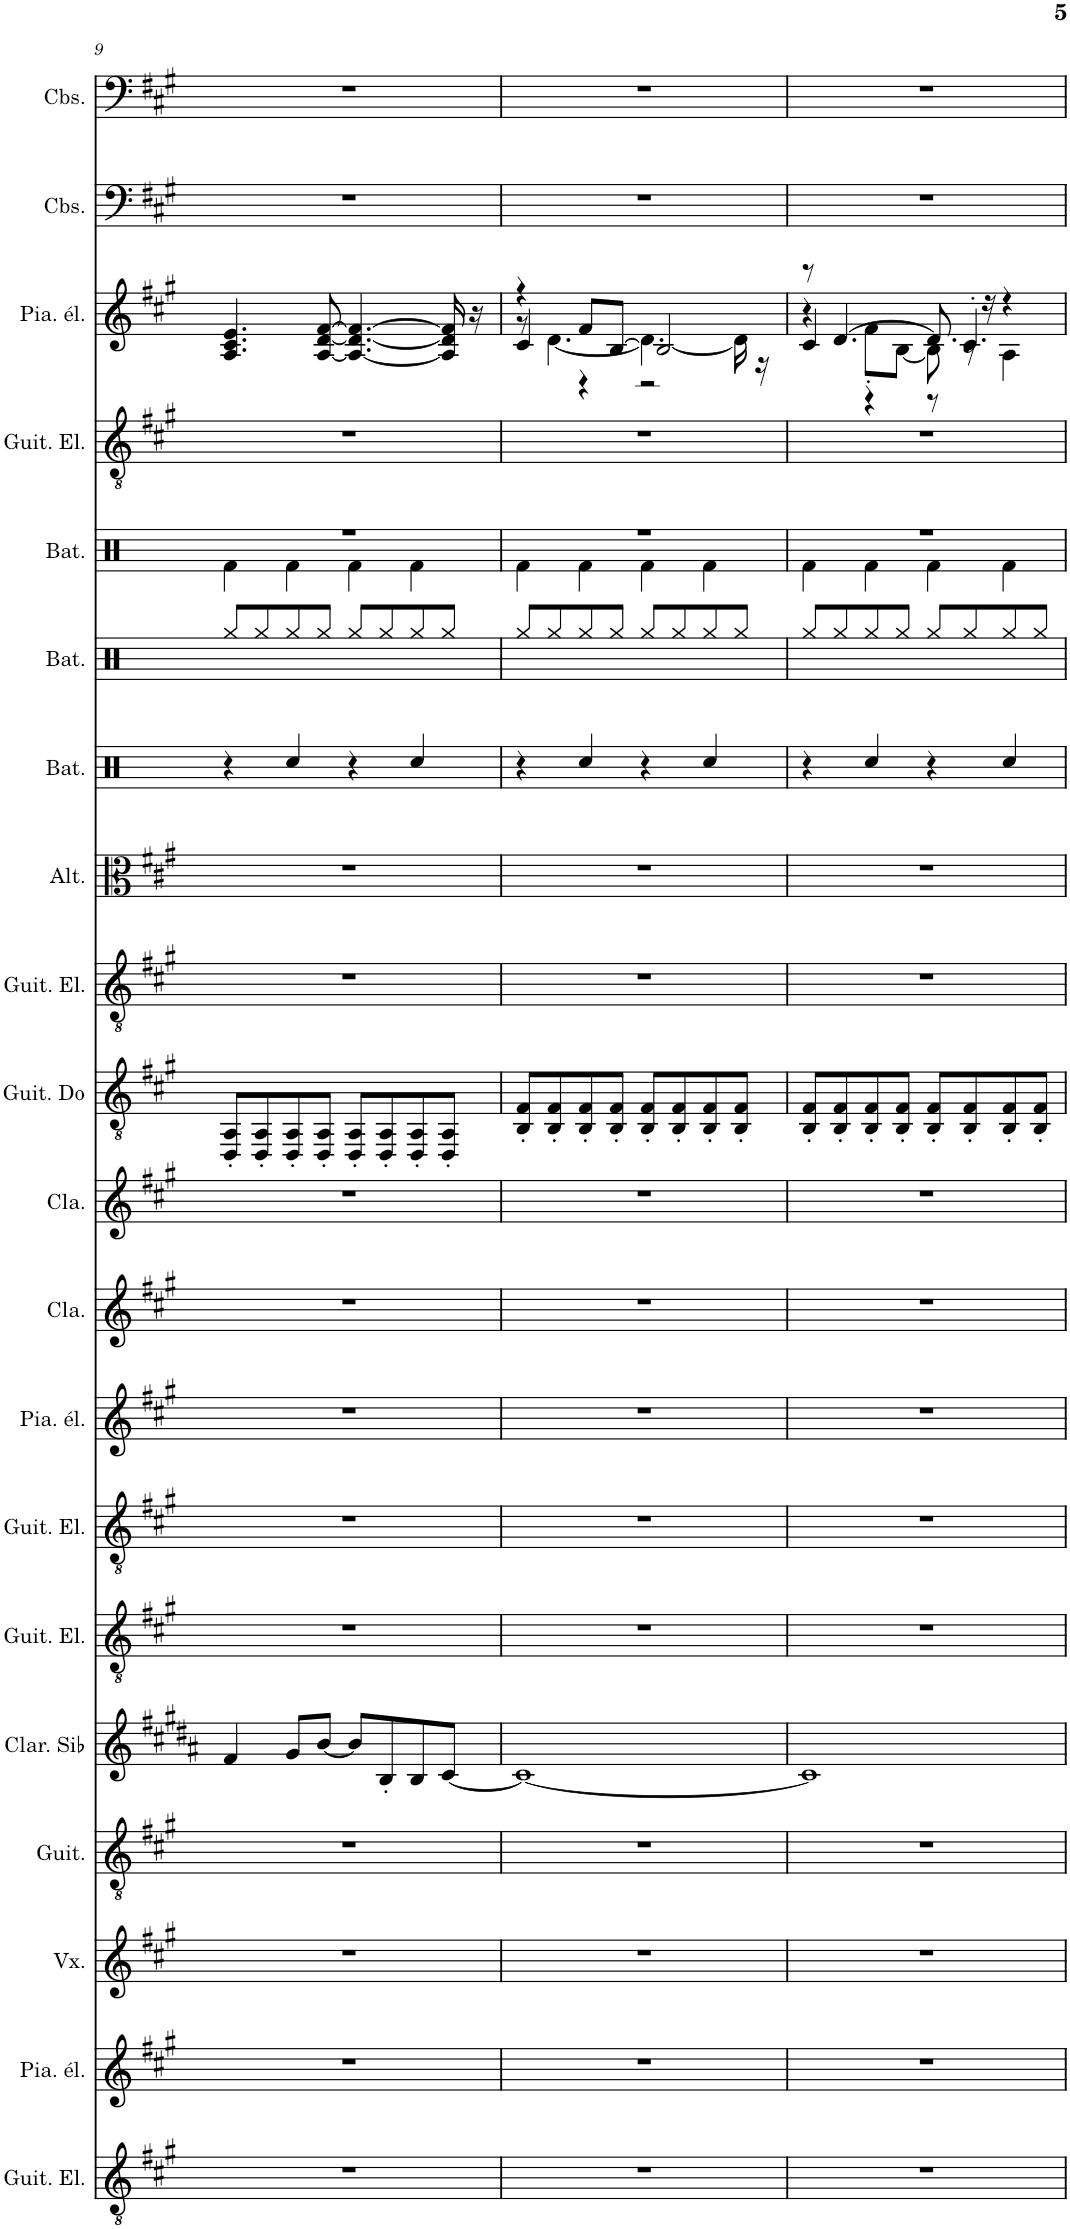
**kern	**kern	**kern	**kern	**kern	**kern	**kern	**kern	**kern	**kern	**kern	**kern	**kern	**kern	**kern	**kern	**kern	**kern	**kern	**kern
*part20	*part19	*part18	*part17	*part16	*part15	*part14	*part13	*part12	*part11	*part10	*part9	*part8	*part7	*part6	*part5	*part4	*part3	*part2	*part1
*staff20	*staff19	*staff18	*staff17	*staff16	*staff15	*staff14	*staff13	*staff12	*staff11	*staff10	*staff9	*staff8	*staff7	*staff6	*staff5	*staff4	*staff3	*staff2	*staff1
*I"Guitare électrique, Distortion Guitar	*I"Piano électrique, Electric Piano 2	*I"Voix, Voice Oohs	*I"Guitare acoustique, Acoustic Guitar (steel)	*I"Clarinette en Sib	*I"Guitare électrique, Distortion Guitar	*I"Guitare électrique, Guitar Harmonics	*I"Piano électrique, Electric Piano 2	*I"Clavecin, Harpsichord	*I"Clavecin, Harpsichord	*I"Guitare Contra, Electric Guitar (muted)	*I"Guitare électrique, Distortion Guitar	*I"Altos, String Ensemble 1	*I"Batterie	*I"Batterie	*I"Batterie	*I"Guitare électrique, Distortion Guitar	*I"Piano électrique, Electric Piano 2	*I"Contrebasses, String Ensemble 1	*I"Contrebasses, String Ensemble 1
*I'Guit. El.	*I'Pia. él.	*I'Vx.	*I'Guit.	*I'Clar. Sib	*I'Guit. El.	*I'Guit. El.	*I'Pia. él.	*I'Cla.	*I'Cla.	*	*I'Guit. El.	*I'Alt.	*I'Bat.	*I'Bat.	*I'Bat.	*I'Guit. El.	*I'Pia. él.	*I'Cbs.	*I'Cbs.
!!LO:PB:g=z
*clefGv2	*clefG2	*clefG2	*clefGv2	*clefG2	*clefGv2	*clefGv2	*clefG2	*clefG2	*clefG2	*clefGv2	*clefGv2	*clefC3	*clefX	*clefX	*clefX	*clefGv2	*clefF4	*clefF4	*clefF4
*	*	*	*	*Trd1c2	*	*	*	*	*	*	*	*	*	*	*	*	*	*Trd7c12	*Trd7c12
*k[f#c#g#]	*k[f#c#g#]	*k[f#c#g#]	*k[f#c#g#]	*k[f#c#g#d#a#]	*k[f#c#g#]	*k[f#c#g#]	*k[f#c#g#]	*k[f#c#g#]	*k[f#c#g#]	*k[f#c#g#]	*k[f#c#g#]	*k[f#c#g#]	*k[f#c#]	*k[f#c#]	*k[f#c#]	*k[f#c#g#]	*k[f#c#g#]	*k[f#c#g#]	*k[f#c#g#]
*M4/4	*M4/4	*M4/4	*M4/4	*M4/4	*M4/4	*M4/4	*M4/4	*M4/4	*M4/4	*M4/4	*M4/4	*M4/4	*M4/4	*M4/4	*M4/4	*M4/4	*M4/4	*M4/4	*M4/4
=9	=9	=9	=9	=9	=9	=9	=9	=9	=9	=9	=9	=9	=9	=9	=9	=9	=9	=9	=9
*	*	*	*	*	*	*	*	*	*	*	*	*	*	*	*^	*	*	*	*
1r	1r	1r	1r	4f#/	1r	1r	1r	1r	1r	8DD/' 8AA/'L	1r	1r	4r	8Rgg/L	1r	4Rf\	1r	4.A/ 4.c#/ 4.e/	1r	1r
.	.	.	.	.	.	.	.	.	.	8DD/' 8AA/'	.	.	.	8Rgg/	.	.	.	.	.	.
.	.	.	.	8g#/L	.	.	.	.	.	8DD/' 8AA/'	.	.	4Rcc/	8Rgg/	.	4Rf\	.	.	.	.
.	.	.	.	[8b/J	.	.	.	.	.	8DD/' 8AA/'J	.	.	.	8Rgg/J	.	.	.	[8A/ [8d/ [8f#/	.	.
.	.	.	.	8b/L]	.	.	.	.	.	8DD/' 8AA/'L	.	.	4r	8Rgg/L	.	4Rf\	.	4.A/_ 4.d/_ 4.f#/_	.	.
.	.	.	.	8B'/	.	.	.	.	.	8DD/' 8AA/'	.	.	.	8Rgg/	.	.	.	.	.	.
.	.	.	.	8B/	.	.	.	.	.	8DD/' 8AA/'	.	.	4Rcc/	8Rgg/	.	4Rf\	.	.	.	.
.	.	.	.	[8c#/J	.	.	.	.	.	8DD/' 8AA/'J	.	.	.	8Rgg/J	.	.	.	16A/] 16d/] 16f#/]	.	.
.	.	.	.	.	.	.	.	.	.	.	.	.	.	.	.	.	.	16r	.	.
=10	=10	=10	=10	=10	=10	=10	=10	=10	=10	=10	=10	=10	=10	=10	=10	=10	=10	=10	=10	=10
*	*	*	*	*	*	*	*	*	*	*	*	*	*	*	*	*	*	*^	*	*
*	*	*	*	*	*	*	*	*	*	*	*	*	*	*	*	*	*	*	*^	*	*
1r	1r	1r	1r	1c#_	1r	1r	1r	1r	1r	8BB/' 8F#/'L	1r	1r	4r	8Rgg/L	1r	4Rf\	1r	4r	8r	4c#/	1r	1r
.	.	.	.	.	.	.	.	.	.	8BB/' 8F#/'	.	.	.	8Rgg/	.	.	.	.	[4.d\	.	.	.
.	.	.	.	.	.	.	.	.	.	8BB/' 8F#/'	.	.	4Rcc/	8Rgg/	.	4Rf\	.	8f#/L	.	4r	.	.
.	.	.	.	.	.	.	.	.	.	8BB/' 8F#/'J	.	.	.	8Rgg/J	.	.	.	[8B/J	.	.	.	.
.	.	.	.	.	.	.	.	.	.	8BB/' 8F#/'L	.	.	4r	8Rgg/L	.	4Rf\	.	2B/]	4.d\_	2r	.	.
.	.	.	.	.	.	.	.	.	.	8BB/' 8F#/'	.	.	.	8Rgg/	.	.	.	.	.	.	.	.
.	.	.	.	.	.	.	.	.	.	8BB/' 8F#/'	.	.	4Rcc/	8Rgg/	.	4Rf\	.	.	.	.	.	.
.	.	.	.	.	.	.	.	.	.	8BB/' 8F#/'J	.	.	.	8Rgg/J	.	.	.	.	16d\]	.	.	.
.	.	.	.	.	.	.	.	.	.	.	.	.	.	.	.	.	.	.	16r	.	.	.
=11	=11	=11	=11	=11	=11	=11	=11	=11	=11	=11	=11	=11	=11	=11	=11	=11	=11	=11	=11	=11	=11	=11
1r	1r	1r	1r	1c#]	1r	1r	1r	1r	1r	8BB/' 8F#/'L	1r	1r	4r	8Rgg/L	1r	4Rf\	1r	8r	4r	4c#/	1r	1r
.	.	.	.	.	.	.	.	.	.	8BB/' 8F#/'	.	.	.	8Rgg/	.	.	.	[4.d/	.	.	.	.
.	.	.	.	.	.	.	.	.	.	8BB/' 8F#/'	.	.	4Rcc/	8Rgg/	.	4Rf\	.	.	8f#'\L	4r	.	.
.	.	.	.	.	.	.	.	.	.	8BB/' 8F#/'J	.	.	.	8Rgg/J	.	.	.	.	[8B\J	.	.	.
.	.	.	.	.	.	.	.	.	.	8BB/' 8F#/'L	.	.	4r	8Rgg/L	.	4Rf\	.	8.d/]	8B\]	8r	.	.
.	.	.	.	.	.	.	.	.	.	8BB/' 8F#/'	.	.	.	8Rgg/	.	.	.	.	8r	4.c#'/	.	.
.	.	.	.	.	.	.	.	.	.	.	.	.	.	.	.	.	.	16r	.	.	.	.
.	.	.	.	.	.	.	.	.	.	8BB/' 8F#/'	.	.	4Rcc/	8Rgg/	.	4Rf\	.	4r	4A\	.	.	.
.	.	.	.	.	.	.	.	.	.	8BB/' 8F#/'J	.	.	.	8Rgg/J	.	.	.	.	.	.	.	.
*	*	*	*	*	*	*	*	*	*	*	*	*	*	*	*v	*v	*	*v	*v	*v	*	*
=	=	=	=	=	=	=	=	=	=	=	=	=	=	=	=	=	=	=	=
*-	*-	*-	*-	*-	*-	*-	*-	*-	*-	*-	*-	*-	*-	*-	*-	*-	*-	*-	*-
